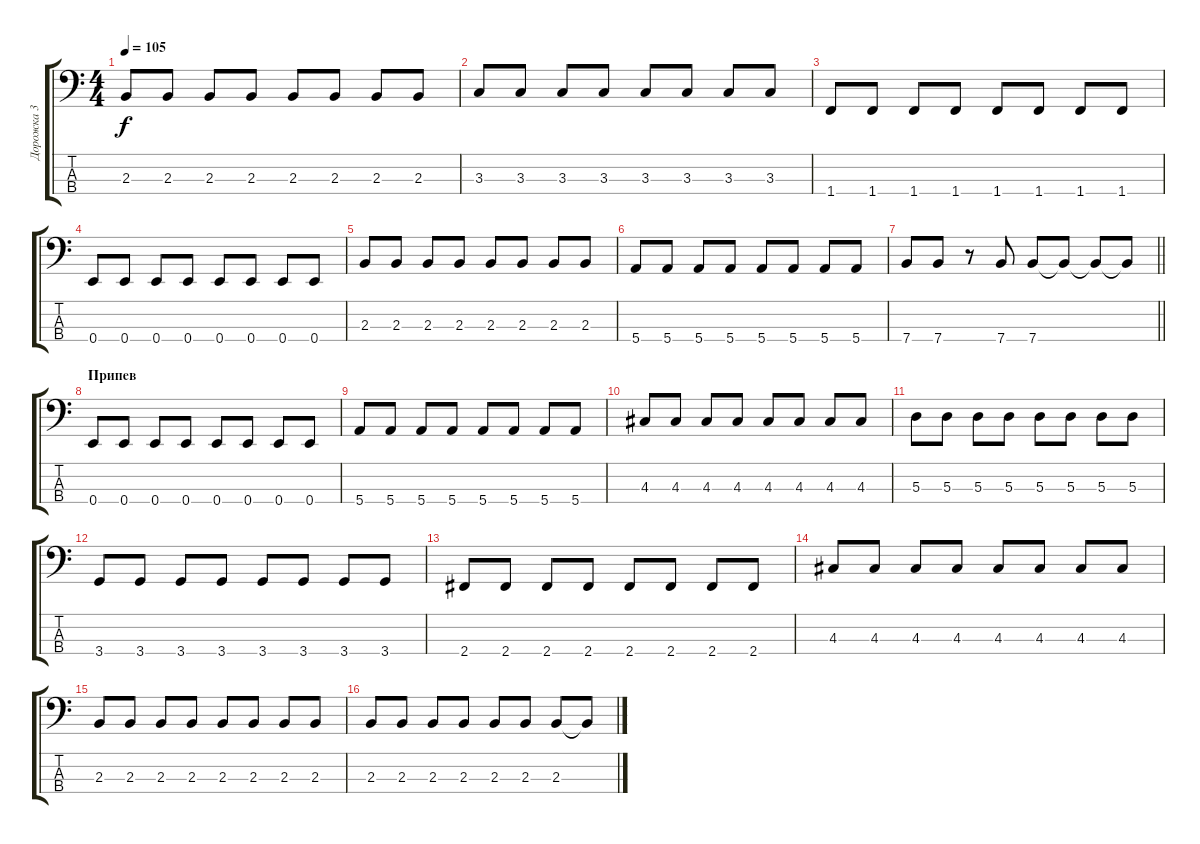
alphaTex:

\track ("Дорожка 3" "Дорожка 3") {instrument electricbassfinger}
\staff {score tabs}
\tuning (G2 D2 A1 E1) {hide}
\ts (4 4)
\tempo 105
\clef f4
\ks c
2.3.8{dy f} 2.3.8 2.3.8 2.3.8 2.3.8 2.3.8 2.3.8 2.3.8 |
3.3.8 3.3.8 3.3.8 3.3.8 3.3.8 3.3.8 3.3.8 3.3.8 |
1.4.8 1.4.8 1.4.8 1.4.8 1.4.8 1.4.8 1.4.8 1.4.8 |
0.4.8 0.4.8 0.4.8 0.4.8 0.4.8 0.4.8 0.4.8 0.4.8 |
2.3.8 2.3.8 2.3.8 2.3.8 2.3.8 2.3.8 2.3.8 2.3.8 |
5.4.8 5.4.8 5.4.8 5.4.8 5.4.8 5.4.8 5.4.8 5.4.8 |
\barLineRight lightlight
7.4.8 7.4.8 r.8 7.4.8 7.4.8 7.4{t}.8 7.4{t}.8 7.4{t}.8 |
\section ("" "Припев")
0.4.8 0.4.8 0.4.8 0.4.8 0.4.8 0.4.8 0.4.8 0.4.8 |
5.4.8 5.4.8 5.4.8 5.4.8 5.4.8 5.4.8 5.4.8 5.4.8 |
4.3.8 4.3.8 4.3.8 4.3.8 4.3.8 4.3.8 4.3.8 4.3.8 |
5.3.8 5.3.8 5.3.8 5.3.8 5.3.8 5.3.8 5.3.8 5.3.8 |
3.4.8 3.4.8 3.4.8 3.4.8 3.4.8 3.4.8 3.4.8 3.4.8 |
2.4.8 2.4.8 2.4.8 2.4.8 2.4.8 2.4.8 2.4.8 2.4.8 |
4.3.8 4.3.8 4.3.8 4.3.8 4.3.8 4.3.8 4.3.8 4.3.8 |
2.3.8 2.3.8 2.3.8 2.3.8 2.3.8 2.3.8 2.3.8 2.3.8 |
2.3.8 2.3.8 2.3.8 2.3.8 2.3.8 2.3.8 2.3.8 2.3{ss t}.8
